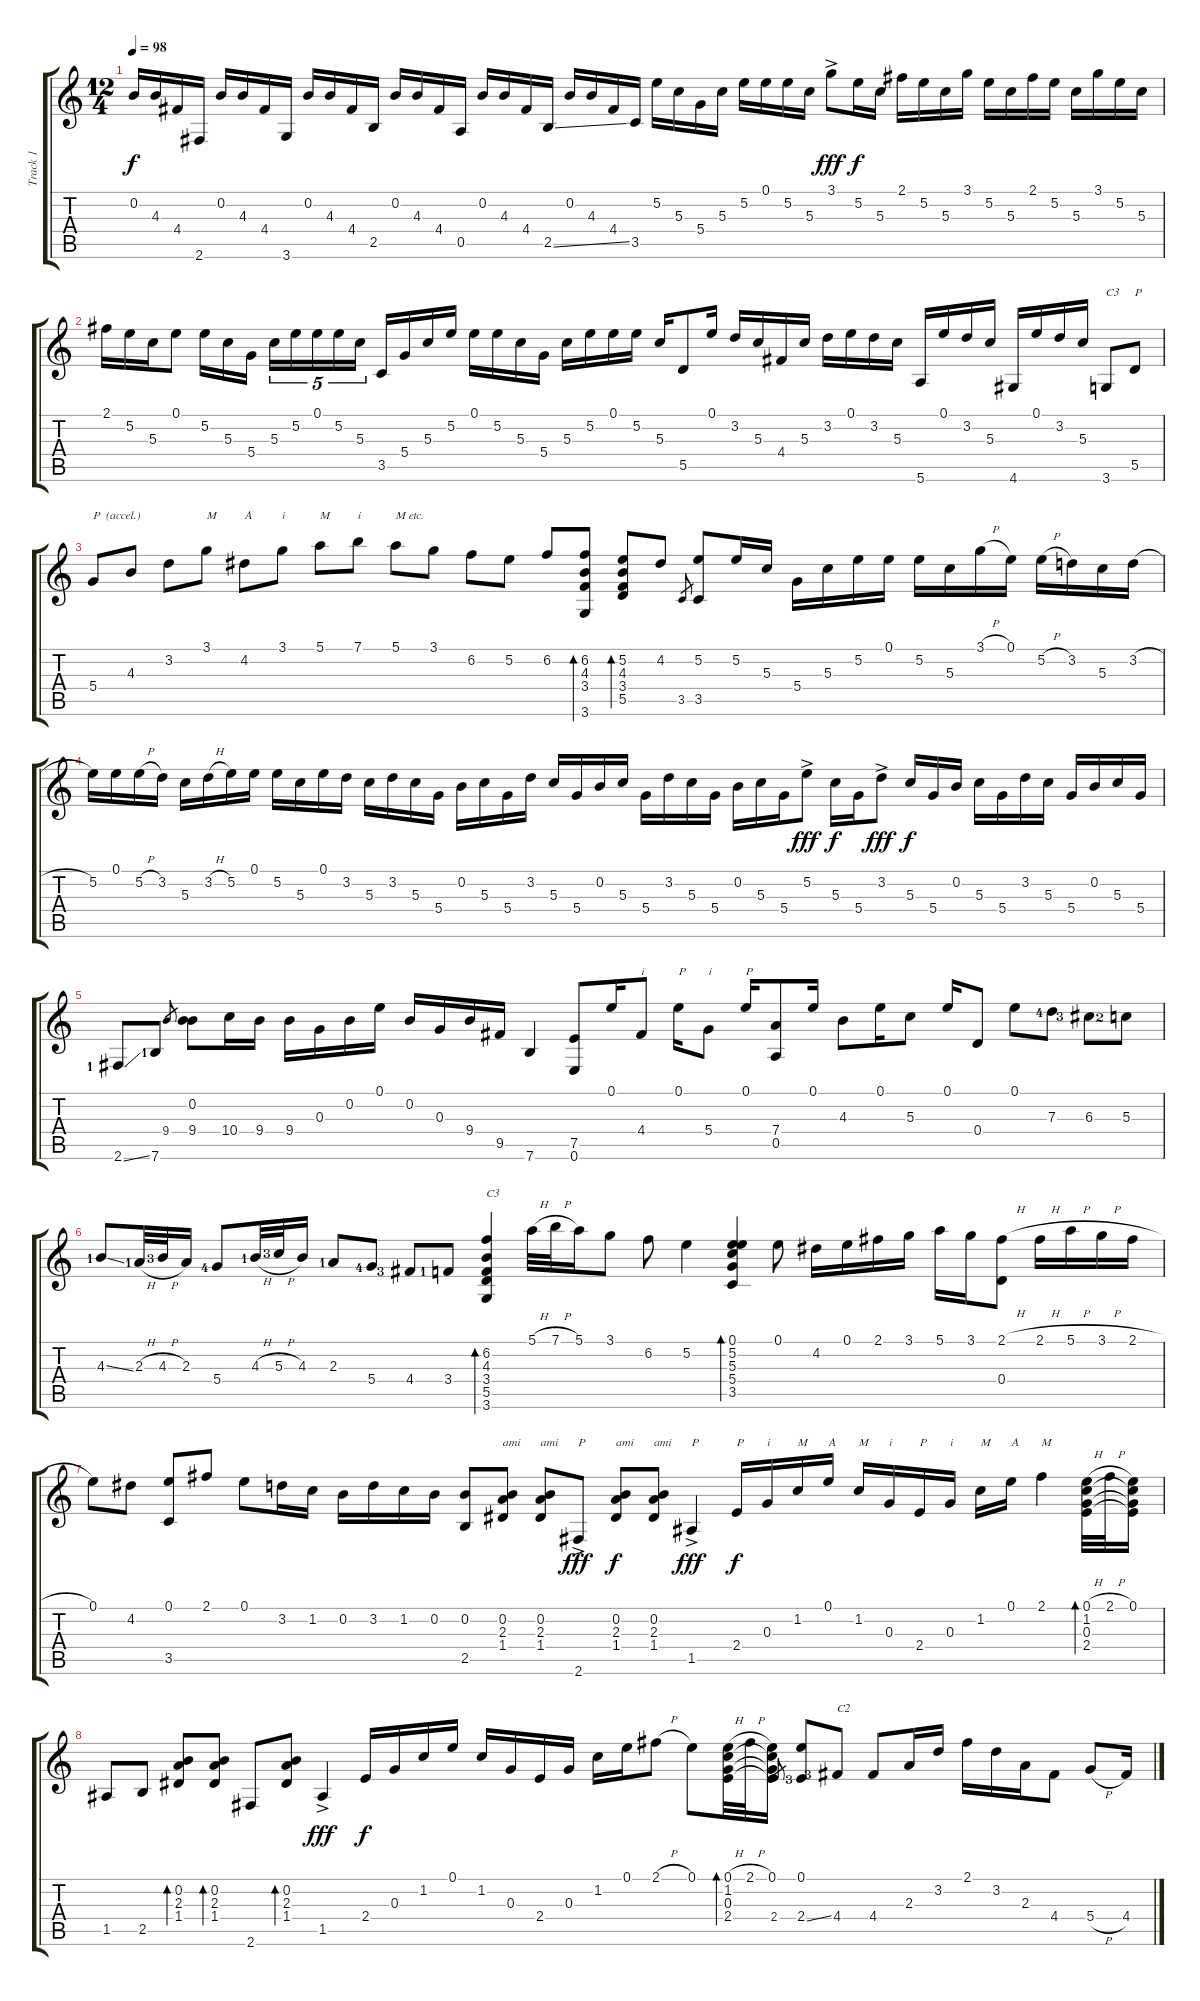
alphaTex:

\track ("Track 1" "Track 1") {instrument acousticguitarnylon}
\staff {score tabs}
\tuning (E4 B3 G3 D3 A2 E2) {hide}
\ts (12 4)
\tempo 98
\clef g2
\ks c
0.2.16{dy f} 4.3.16 4.4.16 2.6.16 0.2.16 4.3.16 4.4.16 3.6.16 0.2.16 4.3.16 4.4.16 2.5.16 0.2.16 4.3.16 4.4.16 0.5.16 0.2.16 4.3.16 4.4.16 2.5{ss}.16 0.2.16 4.3.16 4.4.16 3.5.16 5.2.16 5.3.16 5.4.16 5.3.16 5.2.16 0.1.16 5.2.16 5.3.16 3.1{ac}.8{dy fff} 5.2.16{dy f} 5.3.16 2.1.16 5.2.16 5.3.16 3.1.16 5.2.16 5.3.16 2.1.16 5.2.16 5.3.16 3.1.16 5.2.16 5.3.16 |
2.1.16 5.2.16 5.3.16 0.1.8 5.2.16 5.3.16 5.4.16 5.3.16{tu (5 4)} 5.2.16{tu (5 4)} 0.1.16{tu (5 4)} 5.2.16{tu (5 4)} 5.3.16{tu (5 4)} 3.5.16 5.4.16 5.3.16 5.2.16 0.1.16 5.2.16 5.3.16 5.4.16 5.3.16 5.2.16 0.1.16 5.2.16 5.3.16 5.5.8 0.1.16 3.2.16 5.3.16 4.4.16 5.3.16 3.2.16 0.1.16 3.2.16 5.3.16 5.6.16 0.1.16 3.2.16 5.3.16 4.6.16 0.1.16 3.2.16 5.3.16 3.6.8{txt "C3"} 5.5.8{txt "P"} |
5.4.8{txt "P  (accel.)"} 4.3.8 3.2.8 3.1.8{txt "M"} 4.2.8{txt "A"} 3.1.8{txt "i"} 5.1.8{txt "M"} 7.1.8{txt "i"} 5.1.8{txt "M etc."} 3.1.8 6.2.8 5.2.8 6.2.8 (6.2 4.3 3.4 3.6).8{bd 60} (5.2 4.3 3.4 5.5).8{bd 60} 4.2.8 3.5.8{gr} (5.2 3.5).8 5.2.16 5.3.16 5.4.16 5.3.16 5.2.16 0.1.16 5.2.16 5.3.16 3.1{h}.16 0.1.16 5.2{h}.16 3.2.16 5.3.16 3.2{h}.16 |
5.2.16 0.1.16 5.2{h}.16 3.2.16 5.3.16 3.2{h}.16 5.2.16 0.1.16 5.2.16 5.3.16 0.1.16 3.2.16 5.3.16 3.2.16 5.3.16 5.4.16 0.2.16 5.3.16 5.4.16 3.2.16 5.3.16 5.4.16 0.2.16 5.3.16 5.4.16 3.2.16 5.3.16 5.4.16 0.2.16 5.3.16 5.4.16 5.2{ac}.8{dy fff} 5.3.16{dy f} 5.4.16 3.2{ac}.8{dy fff} 5.3.16{dy f} 5.4.16 0.2.16 5.3.16 5.4.16 3.2.16 5.3.16 5.4.16 0.2.16 5.3.16 5.4.16 |
2.6{ss lf 2}.8 7.6{lf 2}.8 9.4.8{gr} (0.2 9.4).8 10.4.16 9.4.16 9.4.16 0.3.16 0.2.16 0.1.16 0.2.16 0.3.16 9.4.16 9.5.16 7.6.4 (7.5 0.6).8 0.1.16 4.4.8{txt "i"} 0.1.16{txt "P"} 5.4.8{txt "i"} 0.1.16{txt "P"} (7.4 0.5).8 0.1.16 4.3.8 0.1.16 5.3.8 0.1.16 0.4.8 0.1.8 7.3{lf 5}.8 6.3{lf 4}.8 5.3{lf 3}.8 |
4.3{ss lf 2}.8 2.3{h lf 2}.32 4.3{h lf 4}.32 2.3.16 5.4{lf 5}.8 4.3{h lf 2}.32 5.3{h lf 4}.32 4.3.16 2.3{lf 2}.8 5.4{lf 5}.8 4.4{lf 4}.8 3.4{lf 2}.8 (6.2 4.3 3.4 5.5 3.6).4{bd 60 txt "C3"} 5.1{h}.32 7.1{h}.32 5.1.16 3.1.8 6.2.8 5.2.4 (0.1 5.2 5.3 5.4 3.5).4{bd 60} 0.1.8 4.2.16 0.1.16 2.1.16 3.1.16 5.1.16 3.1.16 (2.1{h} 0.4).8 2.1{h}.16 5.1{h}.16 3.1{h}.16 2.1{h}.16 |
0.1.8 4.2.8 (0.1 3.5).8 2.1.8 0.1.8 3.2.16 1.2.16 0.2.16 3.2.16 1.2.16 0.2.16 (0.2 2.5).8 (0.2 2.3 1.4).8{txt "ami"} (0.2 2.3 1.4).8{txt "ami"} 2.6{ac}.8{txt "P" dy fff} (0.2 2.3 1.4).8{txt "ami" dy f} (0.2 2.3 1.4).8{txt "ami"} 1.5{ac}.4{txt "P" dy fff} 2.4.16{txt "P" dy f} 0.3.16{txt "i"} 1.2.16{txt "M"} 0.1.16{txt "A"} 1.2.16{txt "M"} 0.3.16{txt "i"} 2.4.16{txt "P"} 0.3.16{txt "i"} 1.2.16{txt "M"} 0.1.16{txt "A"} 2.1.4{txt "M"} (0.1{h} 1.2 0.3 2.4).32{bd 60} 2.1{h}.32 (0.1 1.2{t} 0.3{t} 2.4{t}).16 |
1.5.8 2.5.8 (0.2 2.3 1.4).8{bd 60} (0.2 2.3 1.4).8{bd 60} 2.6.8 (0.2 2.3 1.4).8{bd 60} 1.5{ac}.4{dy fff} 2.4.16{dy f} 0.3.16 1.2.16 0.1.16 1.2.16 0.3.16 2.4.16 0.3.16 1.2.16 0.1.16 2.1{h}.8 0.1.8 (0.1{h} 1.2 0.3 2.4).32{bd 60} 2.1{h}.32 (0.1 1.2{t} 0.3{t} 2.4{t}).16 2.4.8{gr} (0.1 2.4{ss lf 4}).8 4.4{lf 4}.8{txt "C2"} 4.4.8 2.3.16 3.2.16 2.1.16 3.2.16 2.3.16 4.4.8 5.4{h}.8 4.4.16
